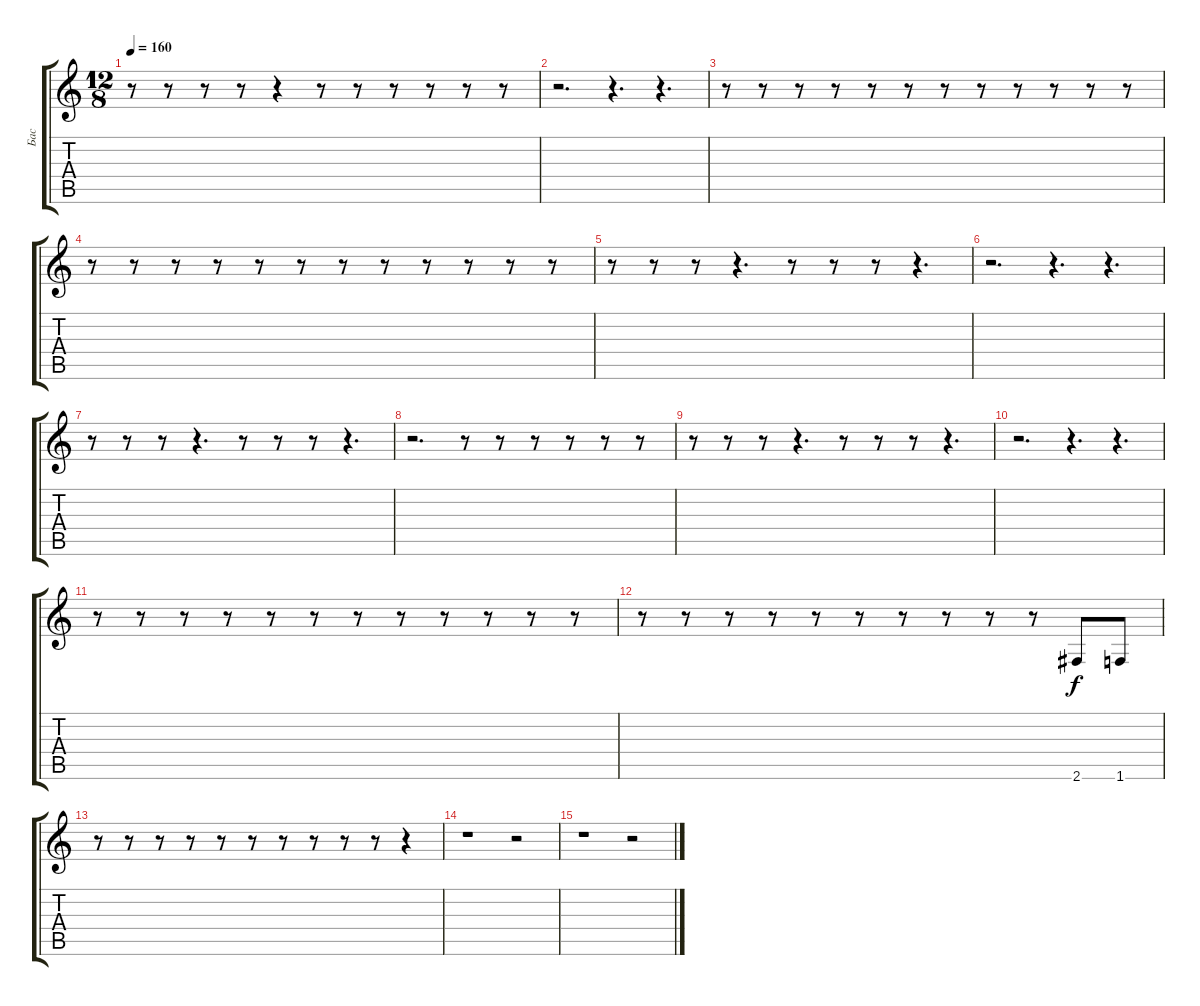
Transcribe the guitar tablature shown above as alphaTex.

\track ("Бас" "Бас") {instrument electricbassfinger}
\staff {score tabs}
\tuning (E4 B3 G3 D3 A2 E2) {hide}
\ts (12 8)
\tempo 160
\clef g2
\ks c
r.8{dy f} r.8 r.8 r.8 r.4 r.8 r.8 r.8 r.8 r.8 r.8 |
r.2{d} r.4{d} r.4{d} |
r.8 r.8 r.8 r.8 r.8 r.8 r.8 r.8 r.8 r.8 r.8 r.8 |
r.8 r.8 r.8 r.8 r.8 r.8 r.8 r.8 r.8 r.8 r.8 r.8 |
r.8 r.8 r.8 r.4{d} r.8 r.8 r.8 r.4{d} |
r.2{d} r.4{d} r.4{d} |
r.8 r.8 r.8 r.4{d} r.8 r.8 r.8 r.4{d} |
r.2{d} r.8 r.8 r.8 r.8 r.8 r.8 |
r.8 r.8 r.8 r.4{d} r.8 r.8 r.8 r.4{d} |
r.2{d} r.4{d} r.4{d} |
r.8 r.8 r.8 r.8 r.8 r.8 r.8 r.8 r.8 r.8 r.8 r.8 |
r.8 r.8 r.8 r.8 r.8 r.8 r.8 r.8 r.8 r.8 2.6.8 1.6.8 |
r.8 r.8 r.8 r.8 r.8 r.8 r.8 r.8 r.8 r.8 r.4 |
r.1 r.2 |
r.1 r.2
